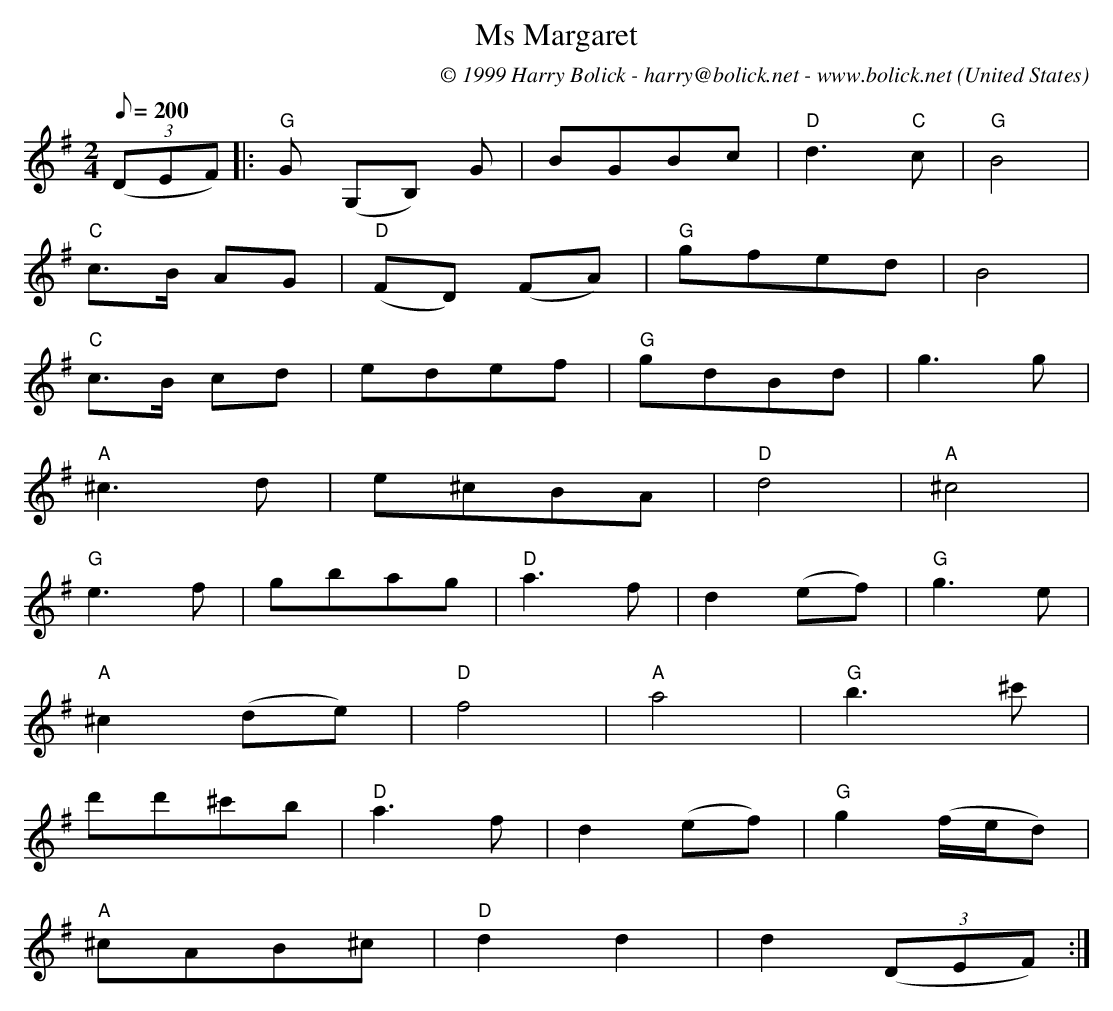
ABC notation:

X:1
T:Ms Margaret
C:© 1999 Harry Bolick - harry@bolick.net - www.bolick.net
O:United States
M:2/4
L:1/8
Q:200
K:G
(3(DEF) |: "G" G (G,B,) G | BGBc | "D" d3 "C" c | "G" B4 |
"C" c>B AG | "D" (FD) (FA) | "G" gfed | B4 |
"C" c>B cd | edef | "G" gdBd | g3 g |
"A" ^c3 d | e^cBA | "D" d4 | "A" ^c4 |
"G" e3 f | gbag | "D" a3 f | d2 (ef) | "G" g3 e |
"A" ^c2 (de) | "D" f4 | "A" a4 | "G" b3 ^c' |
d'd'^c'b | "D" a3 f |d2 (ef) | "G" g2 (f/2e/2d) |
"A" ^cAB^c | "D" d2 d2 | d2 (3(DEF):|
